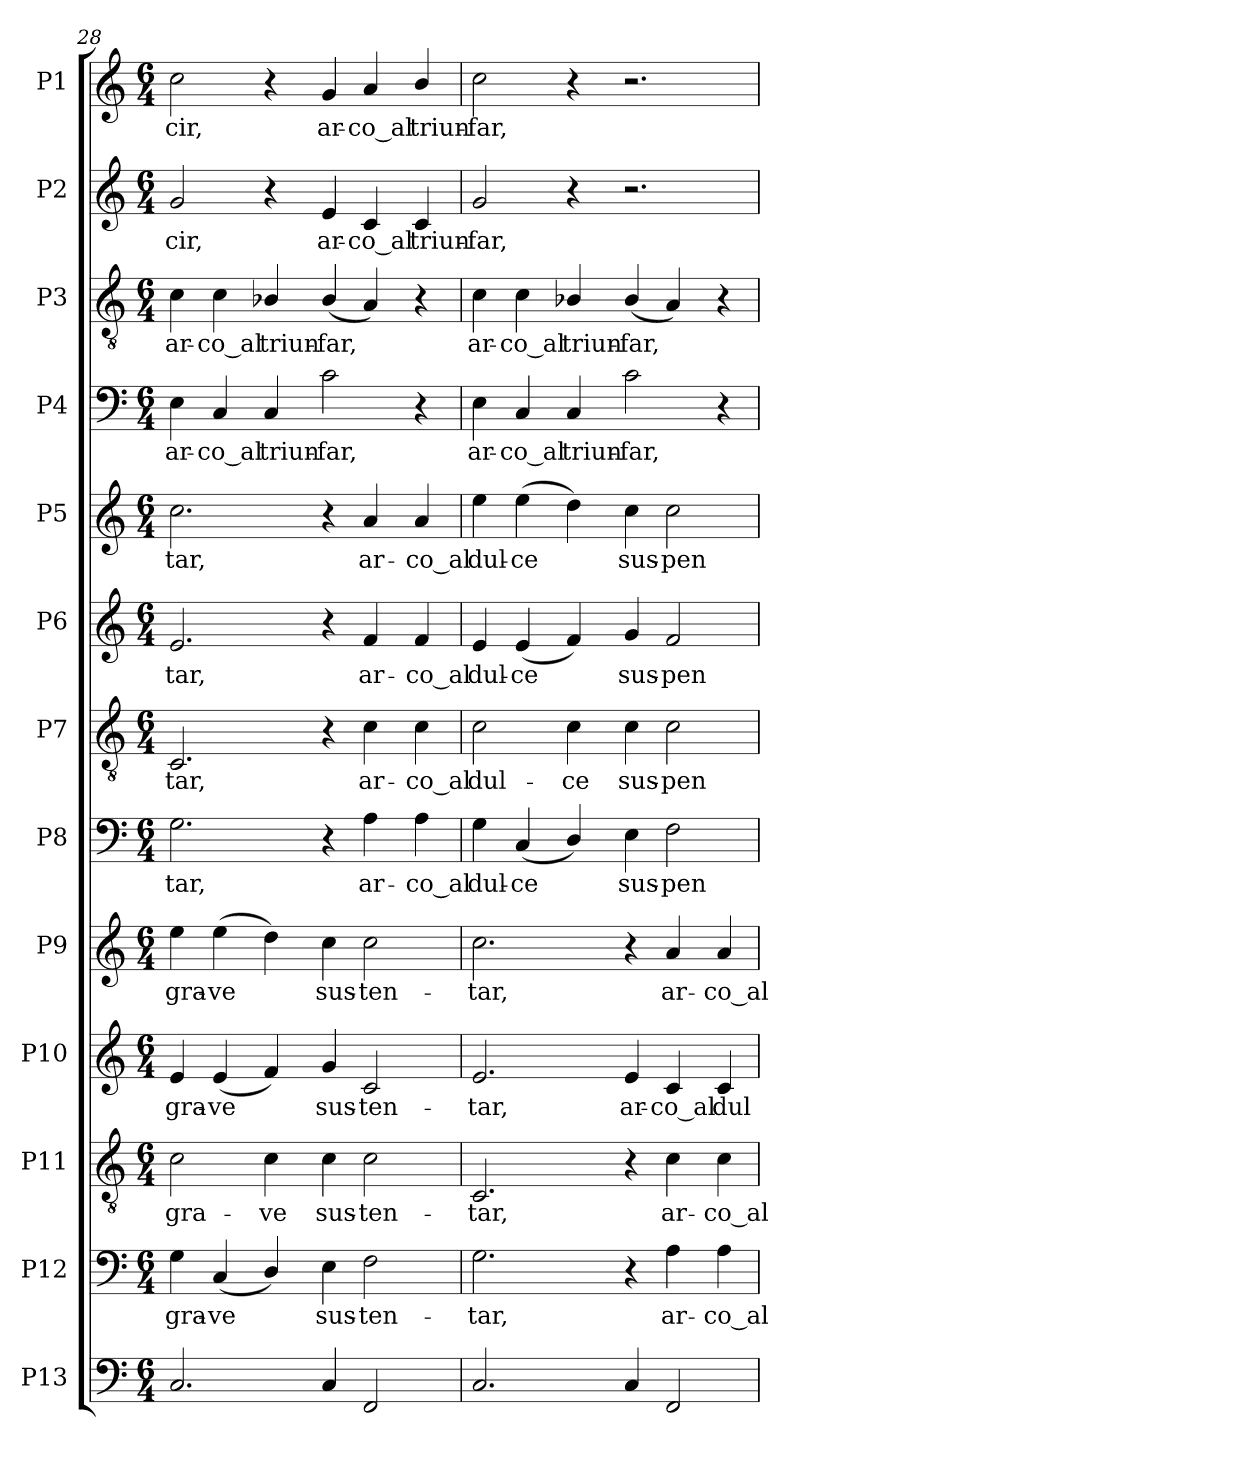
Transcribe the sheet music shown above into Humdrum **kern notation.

**kern	**kern	**text	**kern	**text	**kern	**text	**kern	**text	**kern	**text	**kern	**text	**kern	**text	**kern	**text	**kern	**text	**kern	**text	**kern	**text	**kern	**text
*part13	*part12	*part12	*part11	*part11	*part10	*part10	*part9	*part9	*part8	*part8	*part7	*part7	*part6	*part6	*part5	*part5	*part4	*part4	*part3	*part3	*part2	*part2	*part1	*part1
*staff13	*staff12	*staff12	*staff11	*staff11	*staff10	*staff10	*staff9	*staff9	*staff8	*staff8	*staff7	*staff7	*staff6	*staff6	*staff5	*staff5	*staff4	*staff4	*staff3	*staff3	*staff2	*staff2	*staff1	*staff1
*I"P13	*I"P12	*	*I"P11	*	*I"P10	*	*I"P9	*	*I"P8	*	*I"P7	*	*I"P6	*	*I"P5	*	*I"P4	*	*I"P3	*	*I"P2	*	*I"P1	*
!!LO:PB:g=z
*clefF4	*clefF4	*	*clefGv2	*	*clefG2	*	*clefG2	*	*clefF4	*	*clefGv2	*	*clefG2	*	*clefG2	*	*clefF4	*	*clefGv2	*	*clefG2	*	*clefG2	*
*	*	*	*ITrd7c12	*	*	*	*	*	*	*	*ITrd7c12	*	*	*	*	*	*	*	*ITrd7c12	*	*	*	*	*
*k[]	*k[]	*	*k[]	*	*k[]	*	*k[]	*	*k[]	*	*k[]	*	*k[]	*	*k[]	*	*k[]	*	*k[]	*	*k[]	*	*k[]	*
*C:	*C:	*	*C:	*	*C:	*	*C:	*	*C:	*	*C:	*	*C:	*	*C:	*	*C:	*	*C:	*	*C:	*	*C:	*
*M6/4	*M6/4	*	*M6/4	*	*M6/4	*	*M6/4	*	*M6/4	*	*M6/4	*	*M6/4	*	*M6/4	*	*M6/4	*	*M6/4	*	*M6/4	*	*M6/4	*
=28	=28	=28	=28	=28	=28	=28	=28	=28	=28	=28	=28	=28	=28	=28	=28	=28	=28	=28	=28	=28	=28	=28	=28	=28
!	!	!LO:LY:b:color=#000000	!	!	!	!	!	!	!	!	!	!	!	!	!	!	!	!	!	!	!	!	!	!
!	!	!	!	!LO:LY:b:color=#000000	!	!	!	!	!	!	!	!	!	!	!	!	!	!	!	!	!	!	!	!
!	!	!	!	!	!	!LO:LY:b:color=#000000	!	!	!	!	!	!	!	!	!	!	!	!	!	!	!	!	!	!
!	!	!	!	!	!	!	!	!LO:LY:b:color=#000000	!	!	!	!	!	!	!	!	!	!	!	!	!	!	!	!
!	!	!	!	!	!	!	!	!	!	!LO:LY:b:color=#000000	!	!	!	!	!	!	!	!	!	!	!	!	!	!
!	!	!	!	!	!	!	!	!	!	!	!	!LO:LY:b:color=#000000	!	!	!	!	!	!	!	!	!	!	!	!
!	!	!	!	!	!	!	!	!	!	!	!	!	!	!LO:LY:b:color=#000000	!	!	!	!	!	!	!	!	!	!
!	!	!	!	!	!	!	!	!	!	!	!	!	!	!	!	!LO:LY:b:color=#000000	!	!	!	!	!	!	!	!
!	!	!	!	!	!	!	!	!	!	!	!	!	!	!	!	!	!	!LO:LY:b:color=#000000	!	!	!	!	!	!
!	!	!	!	!	!	!	!	!	!	!	!	!	!	!	!	!	!	!	!	!LO:LY:b:color=#000000	!	!	!	!
!	!	!	!	!	!	!	!	!	!	!	!	!	!	!	!	!	!	!	!	!	!	!LO:LY:b:color=#000000	!	!
!	!	!	!	!	!	!	!	!	!	!	!	!	!	!	!	!	!	!	!	!	!	!	!	!LO:LY:b:color=#000000
2.Ci/	4Gi\	gra-	2Ci\	gra-	4ei/	gra-	4eei\	gra-	2.Gi\	-tar,	2.CCi/	-tar,	2.ei/	-tar,	2.cci\	-tar,	4Ei\	ar-	4Ci\	ar-	2gi/	-cir,	2cci\	-cir,
!	!	!LO:LY:b:color=#000000	!	!	!	!	!	!	!	!	!	!	!	!	!	!	!	!	!	!	!	!	!	!
!	!	!	!	!	!	!LO:LY:b:color=#000000	!	!	!	!	!	!	!	!	!	!	!	!	!	!	!	!	!	!
!	!	!	!	!	!	!	!	!LO:LY:b:color=#000000	!	!	!	!	!	!	!	!	!	!	!	!	!	!	!	!
!	!	!	!	!	!	!	!	!	!	!	!	!	!	!	!	!	!	!LO:LY:b:color=#000000	!	!	!	!	!	!
!	!	!	!	!	!	!	!	!	!	!	!	!	!	!	!	!	!	!	!	!LO:LY:b:color=#000000	!	!	!	!
.	(4Ci/	-ve	.	.	(4ei/	-ve	(4eei\	-ve	.	.	.	.	.	.	.	.	4Ci/	-co_al	4Ci\	-co_al	.	.	.	.
!	!	!	!	!LO:LY:b:color=#000000	!	!	!	!	!	!	!	!	!	!	!	!	!	!	!	!	!	!	!	!
!	!	!	!	!	!	!	!	!	!	!	!	!	!	!	!	!	!	!LO:LY:b:color=#000000	!	!	!	!	!	!
!	!	!	!	!	!	!	!	!	!	!	!	!	!	!	!	!	!	!	!	!LO:LY:b:color=#000000	!	!	!	!
.	4Di/)	.	4Ci\	-ve	4fi/)	.	4ddi\)	.	.	.	.	.	.	.	.	.	4Ci/	triun-	4BB-Xi/	triun-	4r	.	4r	.
!	!	!LO:LY:b:color=#000000	!	!	!	!	!	!	!	!	!	!	!	!	!	!	!	!	!	!	!	!	!	!
!	!	!	!	!LO:LY:b:color=#000000	!	!	!	!	!	!	!	!	!	!	!	!	!	!	!	!	!	!	!	!
!	!	!	!	!	!	!LO:LY:b:color=#000000	!	!	!	!	!	!	!	!	!	!	!	!	!	!	!	!	!	!
!	!	!	!	!	!	!	!	!LO:LY:b:color=#000000	!	!	!	!	!	!	!	!	!	!	!	!	!	!	!	!
!	!	!	!	!	!	!	!	!	!	!	!	!	!	!	!	!	!	!LO:LY:b:color=#000000	!	!	!	!	!	!
!	!	!	!	!	!	!	!	!	!	!	!	!	!	!	!	!	!	!	!	!LO:LY:b:color=#000000	!	!	!	!
!	!	!	!	!	!	!	!	!	!	!	!	!	!	!	!	!	!	!	!	!	!	!LO:LY:b:color=#000000	!	!
!	!	!	!	!	!	!	!	!	!	!	!	!	!	!	!	!	!	!	!	!	!	!	!	!LO:LY:b:color=#000000
4Ci/	4Ei\	sus-	4Ci\	sus-	4gi/	sus-	4cci\	sus-	4r	.	4r	.	4r	.	4r	.	2ci\	-far,	(4BB-i/	-far,	4ei/	ar-	4gi/	ar-
!	!	!LO:LY:b:color=#000000	!	!	!	!	!	!	!	!	!	!	!	!	!	!	!	!	!	!	!	!	!	!
!	!	!	!	!LO:LY:b:color=#000000	!	!	!	!	!	!	!	!	!	!	!	!	!	!	!	!	!	!	!	!
!	!	!	!	!	!	!LO:LY:b:color=#000000	!	!	!	!	!	!	!	!	!	!	!	!	!	!	!	!	!	!
!	!	!	!	!	!	!	!	!LO:LY:b:color=#000000	!	!	!	!	!	!	!	!	!	!	!	!	!	!	!	!
!	!	!	!	!	!	!	!	!	!	!LO:LY:b:color=#000000	!	!	!	!	!	!	!	!	!	!	!	!	!	!
!	!	!	!	!	!	!	!	!	!	!	!	!LO:LY:b:color=#000000	!	!	!	!	!	!	!	!	!	!	!	!
!	!	!	!	!	!	!	!	!	!	!	!	!	!	!LO:LY:b:color=#000000	!	!	!	!	!	!	!	!	!	!
!	!	!	!	!	!	!	!	!	!	!	!	!	!	!	!	!LO:LY:b:color=#000000	!	!	!	!	!	!	!	!
!	!	!	!	!	!	!	!	!	!	!	!	!	!	!	!	!	!	!	!	!	!	!LO:LY:b:color=#000000	!	!
!	!	!	!	!	!	!	!	!	!	!	!	!	!	!	!	!	!	!	!	!	!	!	!	!LO:LY:b:color=#000000
2FFi/	2Fi\	-ten-	2Ci\	-ten-	2ci/	-ten-	2cci\	-ten-	4Ai\	ar-	4Ci\	ar-	4fi/	ar-	4ai/	ar-	.	.	4AAi/)	.	4ci/	-co_al	4ai/	-co_al
!	!	!	!	!	!	!	!	!	!	!LO:LY:b:color=#000000	!	!	!	!	!	!	!	!	!	!	!	!	!	!
!	!	!	!	!	!	!	!	!	!	!	!	!LO:LY:b:color=#000000	!	!	!	!	!	!	!	!	!	!	!	!
!	!	!	!	!	!	!	!	!	!	!	!	!	!	!LO:LY:b:color=#000000	!	!	!	!	!	!	!	!	!	!
!	!	!	!	!	!	!	!	!	!	!	!	!	!	!	!	!LO:LY:b:color=#000000	!	!	!	!	!	!	!	!
!	!	!	!	!	!	!	!	!	!	!	!	!	!	!	!	!	!	!	!	!	!	!LO:LY:b:color=#000000	!	!
!	!	!	!	!	!	!	!	!	!	!	!	!	!	!	!	!	!	!	!	!	!	!	!	!LO:LY:b:color=#000000
.	.	.	.	.	.	.	.	.	4Ai\	-co_al	4Ci\	-co_al	4fi/	-co_al	4ai/	-co_al	4r	.	4r	.	4ci/	triun-	4bi/	triun-
=29	=29	=29	=29	=29	=29	=29	=29	=29	=29	=29	=29	=29	=29	=29	=29	=29	=29	=29	=29	=29	=29	=29	=29	=29
!	!	!LO:LY:b:color=#000000	!	!	!	!	!	!	!	!	!	!	!	!	!	!	!	!	!	!	!	!	!	!
!	!	!	!	!LO:LY:b:color=#000000	!	!	!	!	!	!	!	!	!	!	!	!	!	!	!	!	!	!	!	!
!	!	!	!	!	!	!LO:LY:b:color=#000000	!	!	!	!	!	!	!	!	!	!	!	!	!	!	!	!	!	!
!	!	!	!	!	!	!	!	!LO:LY:b:color=#000000	!	!	!	!	!	!	!	!	!	!	!	!	!	!	!	!
!	!	!	!	!	!	!	!	!	!	!LO:LY:b:color=#000000	!	!	!	!	!	!	!	!	!	!	!	!	!	!
!	!	!	!	!	!	!	!	!	!	!	!	!LO:LY:b:color=#000000	!	!	!	!	!	!	!	!	!	!	!	!
!	!	!	!	!	!	!	!	!	!	!	!	!	!	!LO:LY:b:color=#000000	!	!	!	!	!	!	!	!	!	!
!	!	!	!	!	!	!	!	!	!	!	!	!	!	!	!	!LO:LY:b:color=#000000	!	!	!	!	!	!	!	!
!	!	!	!	!	!	!	!	!	!	!	!	!	!	!	!	!	!	!LO:LY:b:color=#000000	!	!	!	!	!	!
!	!	!	!	!	!	!	!	!	!	!	!	!	!	!	!	!	!	!	!	!LO:LY:b:color=#000000	!	!	!	!
!	!	!	!	!	!	!	!	!	!	!	!	!	!	!	!	!	!	!	!	!	!	!LO:LY:b:color=#000000	!	!
!	!	!	!	!	!	!	!	!	!	!	!	!	!	!	!	!	!	!	!	!	!	!	!	!LO:LY:b:color=#000000
2.Ci/	2.Gi\	-tar,	2.CCi/	-tar,	2.ei/	-tar,	2.cci\	-tar,	4Gi\	dul-	2Ci\	dul-	4ei/	dul-	4eei\	dul-	4Ei\	ar-	4Ci\	ar-	2gi/	-far,	2cci\	-far,
!	!	!	!	!	!	!	!	!	!	!LO:LY:b:color=#000000	!	!	!	!	!	!	!	!	!	!	!	!	!	!
!	!	!	!	!	!	!	!	!	!	!	!	!	!	!LO:LY:b:color=#000000	!	!	!	!	!	!	!	!	!	!
!	!	!	!	!	!	!	!	!	!	!	!	!	!	!	!	!LO:LY:b:color=#000000	!	!	!	!	!	!	!	!
!	!	!	!	!	!	!	!	!	!	!	!	!	!	!	!	!	!	!LO:LY:b:color=#000000	!	!	!	!	!	!
!	!	!	!	!	!	!	!	!	!	!	!	!	!	!	!	!	!	!	!	!LO:LY:b:color=#000000	!	!	!	!
.	.	.	.	.	.	.	.	.	(4Ci/	-ce	.	.	(4ei/	-ce	(4eei\	-ce	4Ci/	-co_al	4Ci\	-co_al	.	.	.	.
!	!	!	!	!	!	!	!	!	!	!	!	!LO:LY:b:color=#000000	!	!	!	!	!	!	!	!	!	!	!	!
!	!	!	!	!	!	!	!	!	!	!	!	!	!	!	!	!	!	!LO:LY:b:color=#000000	!	!	!	!	!	!
!	!	!	!	!	!	!	!	!	!	!	!	!	!	!	!	!	!	!	!	!LO:LY:b:color=#000000	!	!	!	!
.	.	.	.	.	.	.	.	.	4Di/)	.	4Ci\	-ce	4fi/)	.	4ddi\)	.	4Ci/	triun-	4BB-Xi/	triun-	4r	.	4r	.
!	!	!	!	!	!	!LO:LY:b:color=#000000	!	!	!	!	!	!	!	!	!	!	!	!	!	!	!	!	!	!
!	!	!	!	!	!	!	!	!	!	!LO:LY:b:color=#000000	!	!	!	!	!	!	!	!	!	!	!	!	!	!
!	!	!	!	!	!	!	!	!	!	!	!	!LO:LY:b:color=#000000	!	!	!	!	!	!	!	!	!	!	!	!
!	!	!	!	!	!	!	!	!	!	!	!	!	!	!LO:LY:b:color=#000000	!	!	!	!	!	!	!	!	!	!
!	!	!	!	!	!	!	!	!	!	!	!	!	!	!	!	!LO:LY:b:color=#000000	!	!	!	!	!	!	!	!
!	!	!	!	!	!	!	!	!	!	!	!	!	!	!	!	!	!	!LO:LY:b:color=#000000	!	!	!	!	!	!
!	!	!	!	!	!	!	!	!	!	!	!	!	!	!	!	!	!	!	!	!LO:LY:b:color=#000000	!	!	!	!
4Ci/	4r	.	4r	.	4ei/	ar-	4r	.	4Ei\	sus-	4Ci\	sus-	4gi/	sus-	4cci\	sus-	2ci\	-far,	(4BB-i/	-far,	2.r	.	2.r	.
!	!	!LO:LY:b:color=#000000	!	!	!	!	!	!	!	!	!	!	!	!	!	!	!	!	!	!	!	!	!	!
!	!	!	!	!LO:LY:b:color=#000000	!	!	!	!	!	!	!	!	!	!	!	!	!	!	!	!	!	!	!	!
!	!	!	!	!	!	!LO:LY:b:color=#000000	!	!	!	!	!	!	!	!	!	!	!	!	!	!	!	!	!	!
!	!	!	!	!	!	!	!	!LO:LY:b:color=#000000	!	!	!	!	!	!	!	!	!	!	!	!	!	!	!	!
!	!	!	!	!	!	!	!	!	!	!LO:LY:b:color=#000000	!	!	!	!	!	!	!	!	!	!	!	!	!	!
!	!	!	!	!	!	!	!	!	!	!	!	!LO:LY:b:color=#000000	!	!	!	!	!	!	!	!	!	!	!	!
!	!	!	!	!	!	!	!	!	!	!	!	!	!	!LO:LY:b:color=#000000	!	!	!	!	!	!	!	!	!	!
!	!	!	!	!	!	!	!	!	!	!	!	!	!	!	!	!LO:LY:b:color=#000000	!	!	!	!	!	!	!	!
2FFi/	4Ai\	ar-	4Ci\	ar-	4ci/	-co_al	4ai/	ar-	2Fi\	-pen-	2Ci\	-pen-	2fi/	-pen-	2cci\	-pen-	.	.	4AAi/)	.	.	.	.	.
!	!	!LO:LY:b:color=#000000	!	!	!	!	!	!	!	!	!	!	!	!	!	!	!	!	!	!	!	!	!	!
!	!	!	!	!LO:LY:b:color=#000000	!	!	!	!	!	!	!	!	!	!	!	!	!	!	!	!	!	!	!	!
!	!	!	!	!	!	!LO:LY:b:color=#000000	!	!	!	!	!	!	!	!	!	!	!	!	!	!	!	!	!	!
!	!	!	!	!	!	!	!	!LO:LY:b:color=#000000	!	!	!	!	!	!	!	!	!	!	!	!	!	!	!	!
.	4Ai\	-co_al	4Ci\	-co_al	4ci/	dul-	4ai/	-co_al	.	.	.	.	.	.	.	.	4r	.	4r	.	.	.	.	.
=	=	=	=	=	=	=	=	=	=	=	=	=	=	=	=	=	=	=	=	=	=	=	=	=
*-	*-	*-	*-	*-	*-	*-	*-	*-	*-	*-	*-	*-	*-	*-	*-	*-	*-	*-	*-	*-	*-	*-	*-	*-
